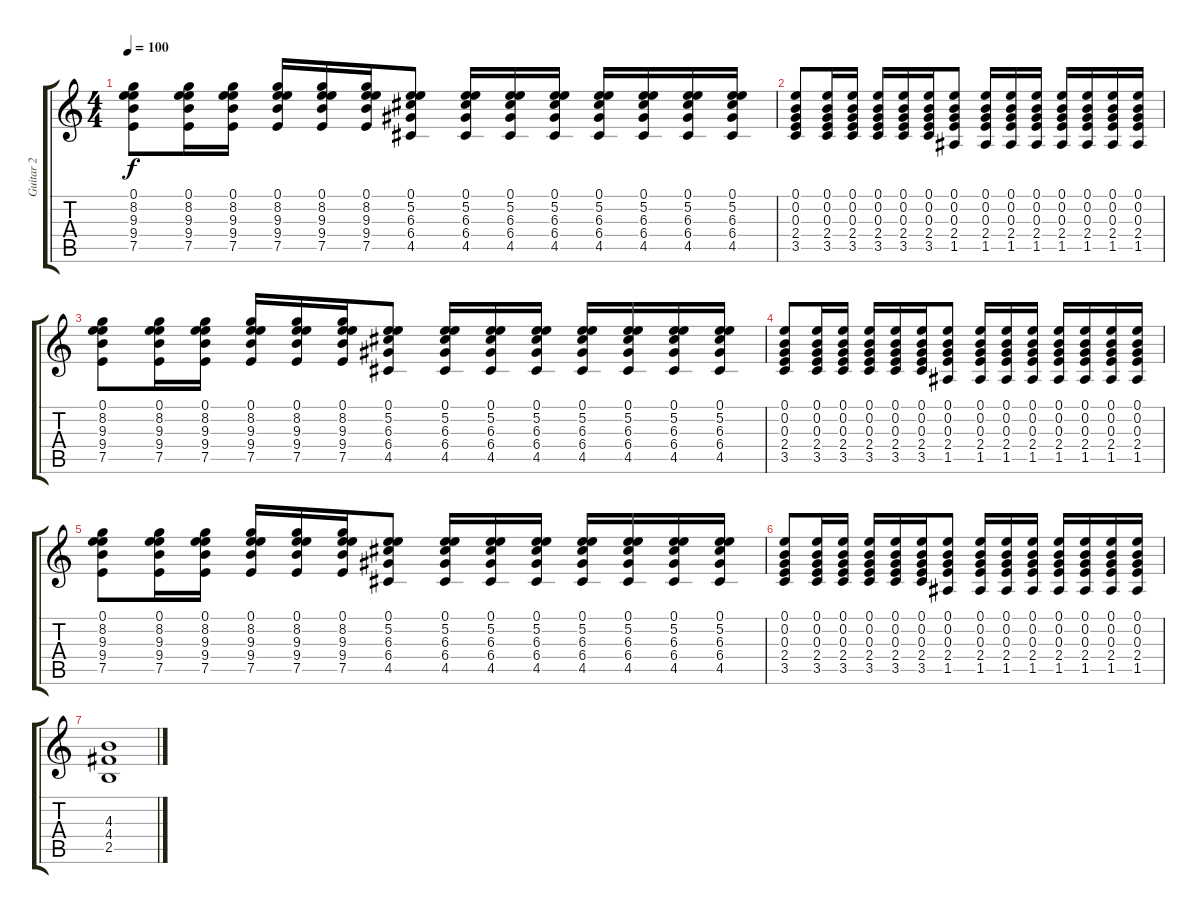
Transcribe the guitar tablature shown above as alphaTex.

\track ("Guitar 2" "Guitar 2") {instrument distortionguitar}
\staff {score tabs}
\tuning (E4 B3 G3 D3 A2 E2) {hide}
\ts (4 4)
\tempo 100
\clef g2
\ks c
(0.1 8.2 9.3 9.4 7.5).8{dy f} (0.1 8.2 9.3 9.4 7.5).16 (0.1 8.2 9.3 9.4 7.5).16 (0.1 8.2 9.3 9.4 7.5).16 (0.1 8.2 9.3 9.4 7.5).16 (0.1 8.2 9.3 9.4 7.5).16 (0.1 5.2 6.3 6.4 4.5).8 (0.1 5.2 6.3 6.4 4.5).16 (0.1 5.2 6.3 6.4 4.5).16 (0.1 5.2 6.3 6.4 4.5).16 (0.1 5.2 6.3 6.4 4.5).16 (0.1 5.2 6.3 6.4 4.5).16 (0.1 5.2 6.3 6.4 4.5).16 (0.1 5.2 6.3 6.4 4.5).16 |
(0.1 0.2 0.3 2.4 3.5).8 (0.1 0.2 0.3 2.4 3.5).16 (0.1 0.2 0.3 2.4 3.5).16 (0.1 0.2 0.3 2.4 3.5).16 (0.1 0.2 0.3 2.4 3.5).16 (0.1 0.2 0.3 2.4 3.5).16 (0.1 0.2 0.3 2.4 1.5).8 (0.1 0.2 0.3 2.4 1.5).16 (0.1 0.2 0.3 2.4 1.5).16 (0.1 0.2 0.3 2.4 1.5).16 (0.1 0.2 0.3 2.4 1.5).16 (0.1 0.2 0.3 2.4 1.5).16 (0.1 0.2 0.3 2.4 1.5).16 (0.1 0.2 0.3 2.4 1.5).16 |
(0.1 8.2 9.3 9.4 7.5).8 (0.1 8.2 9.3 9.4 7.5).16 (0.1 8.2 9.3 9.4 7.5).16 (0.1 8.2 9.3 9.4 7.5).16 (0.1 8.2 9.3 9.4 7.5).16 (0.1 8.2 9.3 9.4 7.5).16 (0.1 5.2 6.3 6.4 4.5).8 (0.1 5.2 6.3 6.4 4.5).16 (0.1 5.2 6.3 6.4 4.5).16 (0.1 5.2 6.3 6.4 4.5).16 (0.1 5.2 6.3 6.4 4.5).16 (0.1 5.2 6.3 6.4 4.5).16 (0.1 5.2 6.3 6.4 4.5).16 (0.1 5.2 6.3 6.4 4.5).16 |
(0.1 0.2 0.3 2.4 3.5).8 (0.1 0.2 0.3 2.4 3.5).16 (0.1 0.2 0.3 2.4 3.5).16 (0.1 0.2 0.3 2.4 3.5).16 (0.1 0.2 0.3 2.4 3.5).16 (0.1 0.2 0.3 2.4 3.5).16 (0.1 0.2 0.3 2.4 1.5).8 (0.1 0.2 0.3 2.4 1.5).16 (0.1 0.2 0.3 2.4 1.5).16 (0.1 0.2 0.3 2.4 1.5).16 (0.1 0.2 0.3 2.4 1.5).16 (0.1 0.2 0.3 2.4 1.5).16 (0.1 0.2 0.3 2.4 1.5).16 (0.1 0.2 0.3 2.4 1.5).16 |
(0.1 8.2 9.3 9.4 7.5).8 (0.1 8.2 9.3 9.4 7.5).16 (0.1 8.2 9.3 9.4 7.5).16 (0.1 8.2 9.3 9.4 7.5).16 (0.1 8.2 9.3 9.4 7.5).16 (0.1 8.2 9.3 9.4 7.5).16 (0.1 5.2 6.3 6.4 4.5).8 (0.1 5.2 6.3 6.4 4.5).16 (0.1 5.2 6.3 6.4 4.5).16 (0.1 5.2 6.3 6.4 4.5).16 (0.1 5.2 6.3 6.4 4.5).16 (0.1 5.2 6.3 6.4 4.5).16 (0.1 5.2 6.3 6.4 4.5).16 (0.1 5.2 6.3 6.4 4.5).16 |
(0.1 0.2 0.3 2.4 3.5).8 (0.1 0.2 0.3 2.4 3.5).16 (0.1 0.2 0.3 2.4 3.5).16 (0.1 0.2 0.3 2.4 3.5).16 (0.1 0.2 0.3 2.4 3.5).16 (0.1 0.2 0.3 2.4 3.5).16 (0.1 0.2 0.3 2.4 1.5).8 (0.1 0.2 0.3 2.4 1.5).16 (0.1 0.2 0.3 2.4 1.5).16 (0.1 0.2 0.3 2.4 1.5).16 (0.1 0.2 0.3 2.4 1.5).16 (0.1 0.2 0.3 2.4 1.5).16 (0.1 0.2 0.3 2.4 1.5).16 (0.1 0.2 0.3 2.4 1.5).16 |
(4.3 4.4 2.5).1
